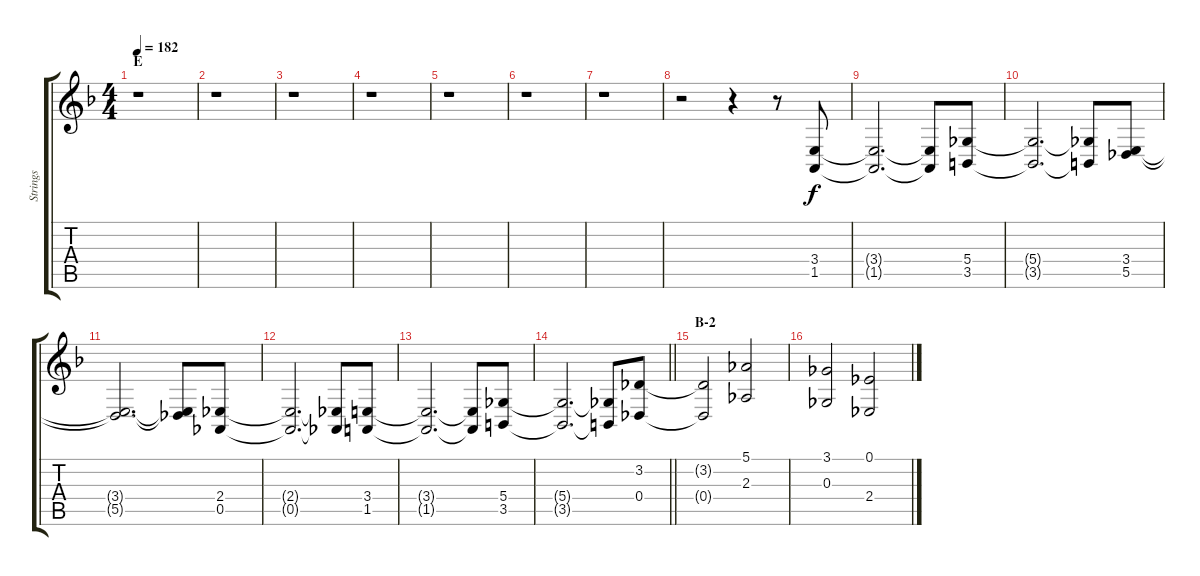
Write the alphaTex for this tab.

\track ("Strings" "Strings") {instrument stringensemble1}
\staff {score tabs}
\tuning (Eb4 Bb3 Gb3 Db3 Ab2 Eb2) {hide}
\ts (4 4)
\section ("" "E")
\tempo 182
\clef g2
\ks f
r.1{dy f} |
r.1 |
r.1 |
r.1 |
r.1 |
r.1 |
r.1 |
r.2 r.4 r.8 (3.4 1.5).8 |
(3.4{t} 1.5{t}).2{d} (3.4{t} 1.5{t}).8 (5.4 3.5).8 |
(5.4{t} 3.5{t}).2{d} (5.4{t} 3.5{t}).8 (3.4 5.5).8 |
(3.4{t} 5.5{t}).2{d} (3.4{t} 5.5{t}).8 (2.4 0.5).8 |
(2.4{t} 0.5{t}).2{d} (2.4{t} 0.5{t}).8 (3.4 1.5).8 |
(3.4{t} 1.5{t}).2{d} (3.4{t} 1.5{t}).8 (5.4 3.5).8 |
\barLineRight lightlight
(5.4{t} 3.5{t}).2{d} (5.4{t} 3.5{t}).8 (3.2 0.4).8 |
\section ("" "B-2")
(3.2{t} 0.4{t}).2 (5.1 2.3).2 |
(3.1 0.3).2 (0.1 2.4).2
